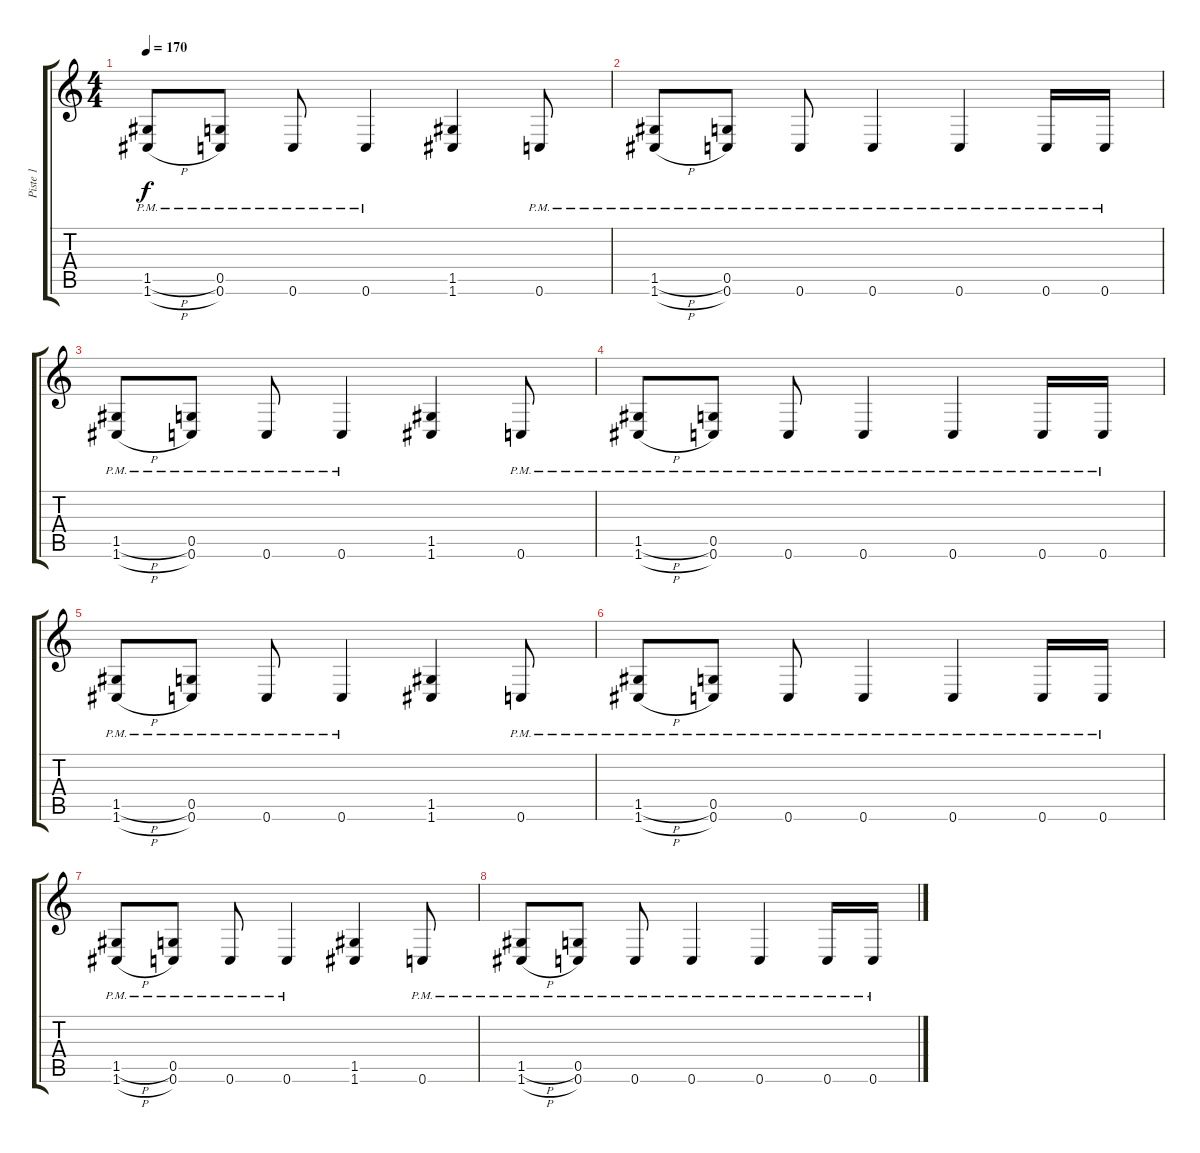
\track ("Piste 1" "Piste 1") {instrument distortionguitar}
\staff {score tabs}
\tuning (D4 A3 F3 C3 G2 C2) {hide}
\ts (4 4)
\tempo 170
\clef g2
\ks c
(1.5{h pm} 1.6{h pm}).8{dy f} (0.5 0.6{pm}).8 0.6{pm}.8 0.6{pm}.4 (1.5 1.6).4 0.6{pm}.8 |
(1.5{h pm} 1.6{h pm}).8 (0.5 0.6{pm}).8 0.6{pm}.8 0.6{pm}.4 0.6{pm}.4 0.6{pm}.16 0.6{pm}.16 |
(1.5{h pm} 1.6{h pm}).8 (0.5 0.6{pm}).8 0.6{pm}.8 0.6{pm}.4 (1.5 1.6).4 0.6{pm}.8 |
(1.5{h pm} 1.6{h pm}).8 (0.5 0.6{pm}).8 0.6{pm}.8 0.6{pm}.4 0.6{pm}.4 0.6{pm}.16 0.6{pm}.16 |
(1.5{h pm} 1.6{h pm}).8 (0.5 0.6{pm}).8 0.6{pm}.8 0.6{pm}.4 (1.5 1.6).4 0.6{pm}.8 |
(1.5{h pm} 1.6{h pm}).8 (0.5 0.6{pm}).8 0.6{pm}.8 0.6{pm}.4 0.6{pm}.4 0.6{pm}.16 0.6{pm}.16 |
(1.5{h pm} 1.6{h pm}).8 (0.5 0.6{pm}).8 0.6{pm}.8 0.6{pm}.4 (1.5 1.6).4 0.6{pm}.8 |
(1.5{h pm} 1.6{h pm}).8 (0.5 0.6{pm}).8 0.6{pm}.8 0.6{pm}.4 0.6{pm}.4 0.6{pm}.16 0.6{pm}.16
